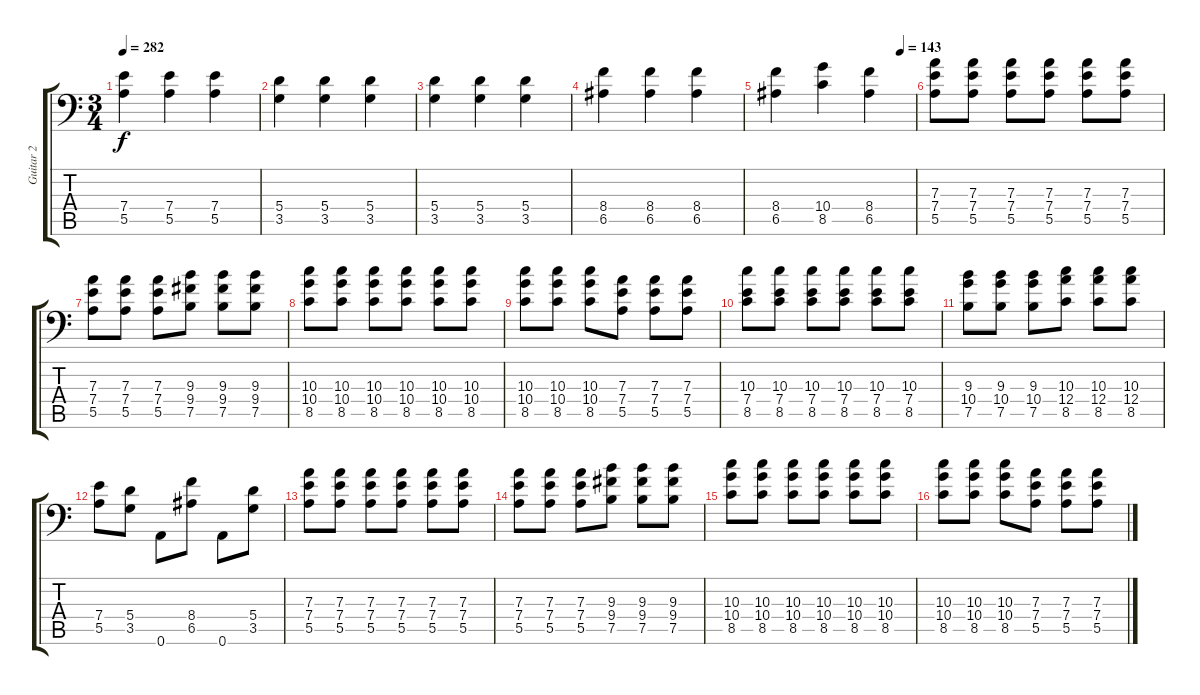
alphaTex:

\track ("Guitar 2" "Guitar 2") {instrument distortionguitar}
\staff {score tabs}
\tuning (B3 Gb3 D3 A2 E2 A1) {hide}
\ts (3 4)
\tempo 282
\clef f4
\ks c
(7.4 5.5).4{dy f} (7.4 5.5).4 (7.4 5.5).4 |
(5.4 3.5).4 (5.4 3.5).4 (5.4 3.5).4 |
(5.4 3.5).4 (5.4 3.5).4 (5.4 3.5).4 |
(8.4 6.5).4 (8.4 6.5).4 (8.4 6.5).4 |
\tempo (143 0.8958333333333334)
(8.4 6.5).4 (10.4 8.5).4 (8.4 6.5).4 |
(7.3 7.4 5.5).8{balance 8 instrument distortionguitar} (7.3 7.4 5.5).8 (7.3 7.4 5.5).8 (7.3 7.4 5.5).8 (7.3 7.4 5.5).8 (7.3 7.4 5.5).8 |
(7.3 7.4 5.5).8 (7.3 7.4 5.5).8 (7.3 7.4 5.5).8 (9.3 9.4 7.5).8 (9.3 9.4 7.5).8 (9.3 9.4 7.5).8 |
(10.3 10.4 8.5).8 (10.3 10.4 8.5).8 (10.3 10.4 8.5).8 (10.3 10.4 8.5).8 (10.3 10.4 8.5).8 (10.3 10.4 8.5).8 |
(10.3 10.4 8.5).8 (10.3 10.4 8.5).8 (10.3 10.4 8.5).8 (7.3 7.4 5.5).8 (7.3 7.4 5.5).8 (7.3 7.4 5.5).8 |
(10.3 7.4 8.5).8 (10.3 7.4 8.5).8 (10.3 7.4 8.5).8 (10.3 7.4 8.5).8 (10.3 7.4 8.5).8 (10.3 7.4 8.5).8 |
(9.3 10.4 7.5).8 (9.3 10.4 7.5).8 (9.3 10.4 7.5).8 (10.3 12.4 8.5).8 (10.3 12.4 8.5).8 (10.3 12.4 8.5).8 |
(7.4 5.5).8 (5.4 3.5).8 0.6.8 (8.4 6.5).8 0.6.8 (5.4 3.5).8 |
(7.3 7.4 5.5).8 (7.3 7.4 5.5).8 (7.3 7.4 5.5).8 (7.3 7.4 5.5).8 (7.3 7.4 5.5).8 (7.3 7.4 5.5).8 |
(7.3 7.4 5.5).8 (7.3 7.4 5.5).8 (7.3 7.4 5.5).8 (9.3 9.4 7.5).8 (9.3 9.4 7.5).8 (9.3 9.4 7.5).8 |
(10.3 10.4 8.5).8 (10.3 10.4 8.5).8 (10.3 10.4 8.5).8 (10.3 10.4 8.5).8 (10.3 10.4 8.5).8 (10.3 10.4 8.5).8 |
(10.3 10.4 8.5).8 (10.3 10.4 8.5).8 (10.3 10.4 8.5).8 (7.3 7.4 5.5).8 (7.3 7.4 5.5).8 (7.3 7.4 5.5).8
